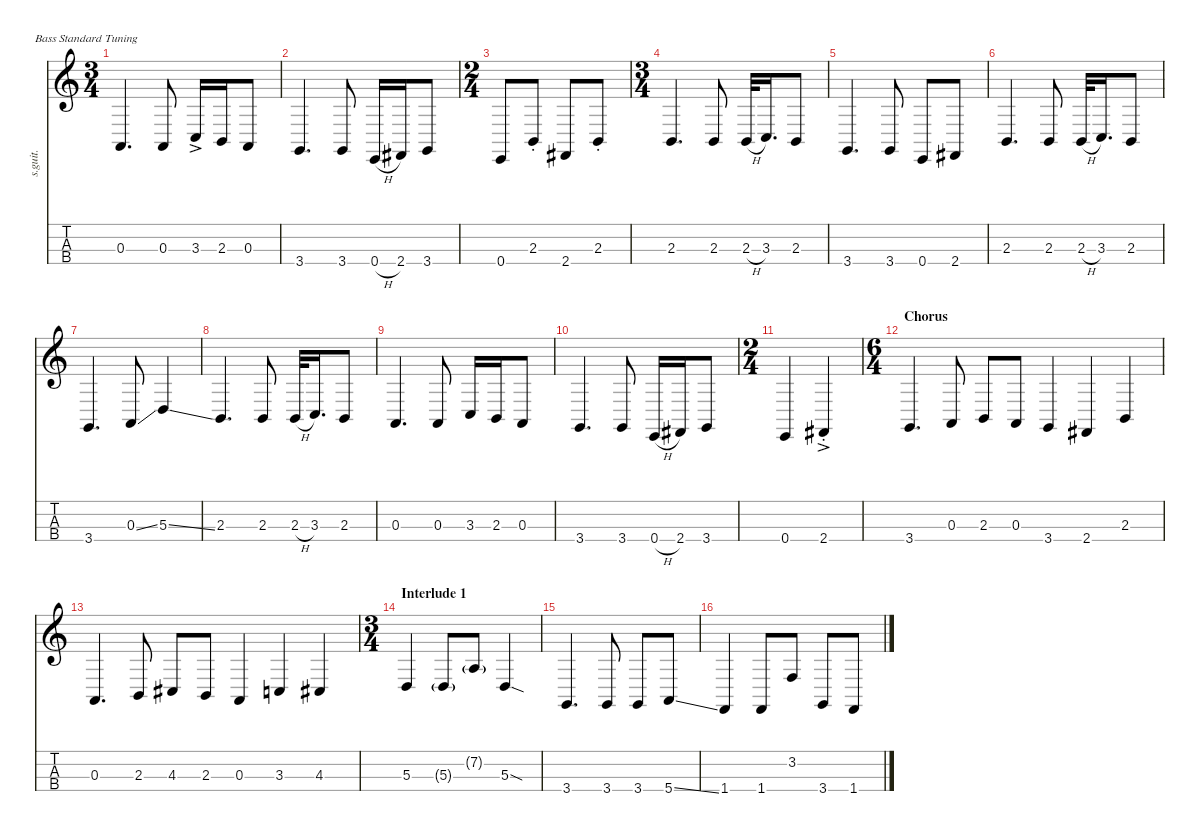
\defaultSystemsLayout 4
\hideDynamics
\bracketExtendMode nobrackets
\track ("Jason Newsted - Bass" "s.guit.") {instrument electricbasspick}
\staff {score tabs}
\tuning (G2 D2 A1 E1)
\ts (3 4)
\tempo (103 hide)
\clef g2
\ks c
0.3.4{d lyrics (0 "") lyrics (1 "") lyrics (2 "") lyrics (3 "") lyrics (4 "") dy f} 0.3.8{lyrics (0 "") lyrics (1 "") lyrics (2 "") lyrics (3 "") lyrics (4 "")} 3.3{ac}.16{lyrics (0 "") lyrics (1 "") lyrics (2 "") lyrics (3 "") lyrics (4 "") dy mp} 2.3.16{lyrics (0 "") lyrics (1 "") lyrics (2 "") lyrics (3 "") lyrics (4 "") dy f} 0.3.8{lyrics (0 "") lyrics (1 "") lyrics (2 "") lyrics (3 "") lyrics (4 "")} |
3.4.4{d lyrics (0 "") lyrics (1 "") lyrics (2 "") lyrics (3 "") lyrics (4 "") dy ff} 3.4.8{lyrics (0 "") lyrics (1 "") lyrics (2 "") lyrics (3 "") lyrics (4 "")} 0.4{h}.16{lyrics (0 "") lyrics (1 "") lyrics (2 "") lyrics (3 "") lyrics (4 "")} 2.4{acc #}.16{lyrics (0 "") lyrics (1 "") lyrics (2 "") lyrics (3 "") lyrics (4 "")} 3.4.8{lyrics (0 "") lyrics (1 "") lyrics (2 "") lyrics (3 "") lyrics (4 "")} |
\ts (2 4)
\beaming (8 2 2 2 2)
0.4.8{lyrics (0 "") lyrics (1 "") lyrics (2 "") lyrics (3 "") lyrics (4 "")} 2.3{st}.8{lyrics (0 "") lyrics (1 "") lyrics (2 "") lyrics (3 "") lyrics (4 "")} 2.4{acc #}.8{lyrics (0 "") lyrics (1 "") lyrics (2 "") lyrics (3 "") lyrics (4 "")} 2.3{st}.8{lyrics (0 "") lyrics (1 "") lyrics (2 "") lyrics (3 "") lyrics (4 "")} |
\ts (3 4)
\beaming (8 2 2 2 2)
2.3.4{d lyrics (0 "") lyrics (1 "") lyrics (2 "") lyrics (3 "") lyrics (4 "") dy f} 2.3.8{lyrics (0 "") lyrics (1 "") lyrics (2 "") lyrics (3 "") lyrics (4 "")} 2.3{h}.32{lyrics (0 "") lyrics (1 "") lyrics (2 "") lyrics (3 "") lyrics (4 "")} 3.3.16{d lyrics (0 "") lyrics (1 "") lyrics (2 "") lyrics (3 "") lyrics (4 "")} 2.3.8{lyrics (0 "") lyrics (1 "") lyrics (2 "") lyrics (3 "") lyrics (4 "")} |
3.4.4{d lyrics (0 "") lyrics (1 "") lyrics (2 "") lyrics (3 "") lyrics (4 "")} 3.4.8{lyrics (0 "") lyrics (1 "") lyrics (2 "") lyrics (3 "") lyrics (4 "")} 0.4.8{lyrics (0 "") lyrics (1 "") lyrics (2 "") lyrics (3 "") lyrics (4 "")} 2.4{acc #}.8{lyrics (0 "") lyrics (1 "") lyrics (2 "") lyrics (3 "") lyrics (4 "")} |
2.3.4{d lyrics (0 "") lyrics (1 "") lyrics (2 "") lyrics (3 "") lyrics (4 "")} 2.3.8{lyrics (0 "") lyrics (1 "") lyrics (2 "") lyrics (3 "") lyrics (4 "")} 2.3{h}.32{lyrics (0 "") lyrics (1 "") lyrics (2 "") lyrics (3 "") lyrics (4 "")} 3.3.16{d lyrics (0 "") lyrics (1 "") lyrics (2 "") lyrics (3 "") lyrics (4 "")} 2.3.8{lyrics (0 "") lyrics (1 "") lyrics (2 "") lyrics (3 "") lyrics (4 "")} |
3.4.4{d lyrics (0 "") lyrics (1 "") lyrics (2 "") lyrics (3 "") lyrics (4 "")} 0.3{ss}.8{lyrics (0 "") lyrics (1 "") lyrics (2 "") lyrics (3 "") lyrics (4 "")} 5.3{ss}.4{lyrics (0 "") lyrics (1 "") lyrics (2 "") lyrics (3 "") lyrics (4 "")} |
2.3.4{d lyrics (0 "") lyrics (1 "") lyrics (2 "") lyrics (3 "") lyrics (4 "")} 2.3.8{lyrics (0 "") lyrics (1 "") lyrics (2 "") lyrics (3 "") lyrics (4 "")} 2.3{h}.32{lyrics (0 "") lyrics (1 "") lyrics (2 "") lyrics (3 "") lyrics (4 "")} 3.3.16{d lyrics (0 "") lyrics (1 "") lyrics (2 "") lyrics (3 "") lyrics (4 "")} 2.3.8{lyrics (0 "") lyrics (1 "") lyrics (2 "") lyrics (3 "") lyrics (4 "")} |
0.3.4{d lyrics (0 "") lyrics (1 "") lyrics (2 "") lyrics (3 "") lyrics (4 "")} 0.3.8{lyrics (0 "") lyrics (1 "") lyrics (2 "") lyrics (3 "") lyrics (4 "")} 3.3.16{lyrics (0 "") lyrics (1 "") lyrics (2 "") lyrics (3 "") lyrics (4 "")} 2.3.16{lyrics (0 "") lyrics (1 "") lyrics (2 "") lyrics (3 "") lyrics (4 "")} 0.3.8{lyrics (0 "") lyrics (1 "") lyrics (2 "") lyrics (3 "") lyrics (4 "")} |
3.4.4{d lyrics (0 "") lyrics (1 "") lyrics (2 "") lyrics (3 "") lyrics (4 "") dy ff} 3.4.8{lyrics (0 "") lyrics (1 "") lyrics (2 "") lyrics (3 "") lyrics (4 "")} 0.4{h}.16{lyrics (0 "") lyrics (1 "") lyrics (2 "") lyrics (3 "") lyrics (4 "")} 2.4{acc #}.16{lyrics (0 "") lyrics (1 "") lyrics (2 "") lyrics (3 "") lyrics (4 "")} 3.4.8{lyrics (0 "") lyrics (1 "") lyrics (2 "") lyrics (3 "") lyrics (4 "")} |
\ts (2 4)
\beaming (8 2 2 2 2)
0.4.4{lyrics (0 "") lyrics (1 "") lyrics (2 "") lyrics (3 "") lyrics (4 "")} 2.4{ac st acc #}.4{lyrics (0 "") lyrics (1 "") lyrics (2 "") lyrics (3 "") lyrics (4 "") dy mf} |
\ts (6 4)
\beaming (8 2 2 2 2)
\section ("" "Chorus")
3.4.4{d lyrics (0 "") lyrics (1 "") lyrics (2 "") lyrics (3 "") lyrics (4 "") dy ff} 0.3.8{lyrics (0 "") lyrics (1 "") lyrics (2 "") lyrics (3 "") lyrics (4 "")} 2.3.8{lyrics (0 "") lyrics (1 "") lyrics (2 "") lyrics (3 "") lyrics (4 "")} 0.3.8{lyrics (0 "") lyrics (1 "") lyrics (2 "") lyrics (3 "") lyrics (4 "")} 3.4.4{lyrics (0 "") lyrics (1 "") lyrics (2 "") lyrics (3 "") lyrics (4 "")} 2.4{acc #}.4{lyrics (0 "") lyrics (1 "") lyrics (2 "") lyrics (3 "") lyrics (4 "")} 2.3.4{lyrics (0 "") lyrics (1 "") lyrics (2 "") lyrics (3 "") lyrics (4 "")} |
0.3.4{d lyrics (0 "") lyrics (1 "") lyrics (2 "") lyrics (3 "") lyrics (4 "")} 2.3.8{lyrics (0 "") lyrics (1 "") lyrics (2 "") lyrics (3 "") lyrics (4 "")} 4.3{acc #}.8{lyrics (0 "") lyrics (1 "") lyrics (2 "") lyrics (3 "") lyrics (4 "")} 2.3.8{lyrics (0 "") lyrics (1 "") lyrics (2 "") lyrics (3 "") lyrics (4 "")} 0.3.4{lyrics (0 "") lyrics (1 "") lyrics (2 "") lyrics (3 "") lyrics (4 "")} 3.3.4{lyrics (0 "") lyrics (1 "") lyrics (2 "") lyrics (3 "") lyrics (4 "")} 4.3{acc #}.4{lyrics (0 "") lyrics (1 "") lyrics (2 "") lyrics (3 "") lyrics (4 "")} |
\ts (3 4)
\beaming (8 2 2 2 2)
\section ("" "Interlude 1")
5.3.4{lyrics (0 "") lyrics (1 "") lyrics (2 "") lyrics (3 "") lyrics (4 "")} 5.3{g}.8{lyrics (0 "") lyrics (1 "") lyrics (2 "") lyrics (3 "") lyrics (4 "") dy fff} 7.2{g}.8{lyrics (0 "") lyrics (1 "") lyrics (2 "") lyrics (3 "") lyrics (4 "")} 5.3{sod}.4{lyrics (0 "") lyrics (1 "") lyrics (2 "") lyrics (3 "") lyrics (4 "") dy ff} |
3.4.4{d lyrics (0 "") lyrics (1 "") lyrics (2 "") lyrics (3 "") lyrics (4 "")} 3.4.8{lyrics (0 "") lyrics (1 "") lyrics (2 "") lyrics (3 "") lyrics (4 "")} 3.4.8{lyrics (0 "") lyrics (1 "") lyrics (2 "") lyrics (3 "") lyrics (4 "")} 5.4{ss}.8{lyrics (0 "") lyrics (1 "") lyrics (2 "") lyrics (3 "") lyrics (4 "")} |
1.4.4{lyrics (0 "") lyrics (1 "") lyrics (2 "") lyrics (3 "") lyrics (4 "")} 1.4.8{lyrics (0 "") lyrics (1 "") lyrics (2 "") lyrics (3 "") lyrics (4 "")} 3.2.8{lyrics (0 "") lyrics (1 "") lyrics (2 "") lyrics (3 "") lyrics (4 "")} 3.4.8{lyrics (0 "") lyrics (1 "") lyrics (2 "") lyrics (3 "") lyrics (4 "")} 1.4.8{lyrics (0 "") lyrics (1 "") lyrics (2 "") lyrics (3 "") lyrics (4 "")}
